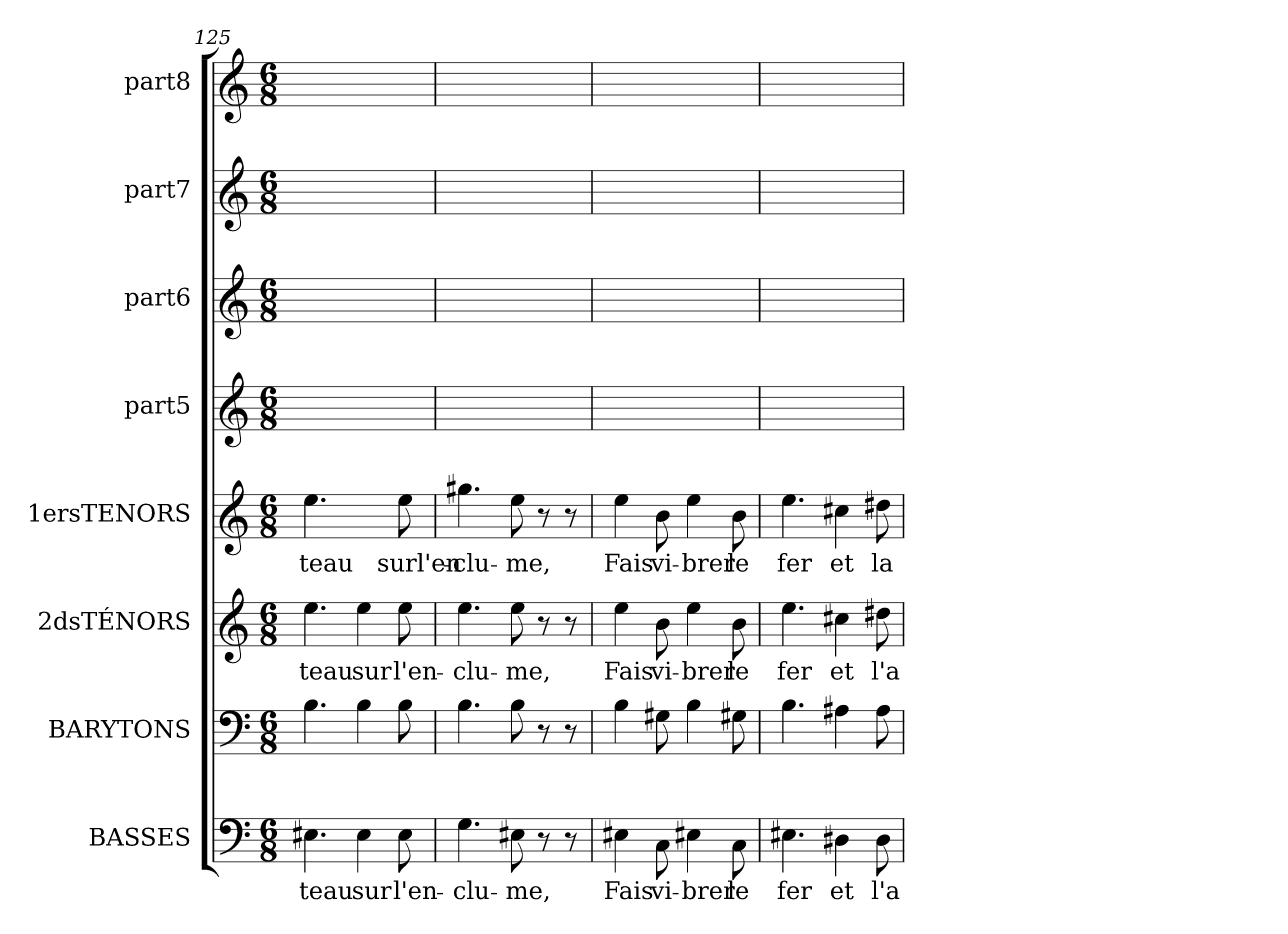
**kern	**text	**kern	**kern	**text	**kern	**text	**kern	**kern	**kern	**kern
*part8	*part8	*part7	*part6	*part6	*part5	*part5	*part4	*part3	*part2	*part1
*staff8	*staff8	*staff7	*staff6	*staff6	*staff5	*staff5	*staff4	*staff3	*staff2	*staff1
*I"BASSES	*	*I"BARYTONS	*I"2dsTÉNORS	*	*I"1ersTENORS	*	*I"part5	*I"part6	*I"part7	*I"part8
*	*	*	*	*	*	*	*I'part5	*I'part6	*I'part7	*I'part8
!!LO:LB:g=z
*clefF4	*	*clefF4	*clefG2	*	*clefG2	*	*clefG2	*clefG2	*clefG2	*clefG2
*k[]	*	*k[]	*k[]	*	*k[]	*	*k[]	*k[]	*k[]	*k[]
*M6/8	*	*M6/8	*M6/8	*	*M6/8	*	*M6/8	*M6/8	*M6/8	*M6/8
=125	=125	=125	=125	=125	=125	=125	=125	=125	=125	=125
4.E#Xi\	teau	4.Bi\	4.eei\	teau	4.eei\	teau	2.ryy	2.ryy	2.ryy	2.ryy
4E#i\	sur	4Bi\	4eei\	sur	4ryy	.	.	.	.	.
8E#i\	l'en-	8Bi\	8eei\	l'en-	8eei\	surl'en-	.	.	.	.
=126	=126	=126	=126	=126	=126	=126	=126	=126	=126	=126
4.Gi\	clu-	4.Bi\	4.eei\	clu-	4.gg#Xi\	clu-	2.ryy	2.ryy	2.ryy	2.ryy
8E#Xi\	me,	8Bi\	8eei\	me,	8eei\	me,	.	.	.	.
8r	.	8r	8r	.	8r	.	.	.	.	.
8r	.	8r	8r	.	8r	.	.	.	.	.
=127	=127	=127	=127	=127	=127	=127	=127	=127	=127	=127
4E#Xi\	Fais	4Bi\	4eei\	Fais	4eei\	Fais	2.ryy	2.ryy	2.ryy	2.ryy
8Ci\	vi-	8G#Xi\	8bi\	vi-	8bi\	vi-	.	.	.	.
4E#Xi\	brer	4Bi\	4eei\	brer	4eei\	brer	.	.	.	.
8Ci\	le	8G#Xi\	8bi\	le	8bi\	le	.	.	.	.
=128	=128	=128	=128	=128	=128	=128	=128	=128	=128	=128
4.E#Xi\	fer	4.Bi\	4.eei\	fer	4.eei\	fer	2.ryy	2.ryy	2.ryy	2.ryy
4D#Xi\	et	4A#Xi\	4cc#Xi\	et	4cc#Xi\	et	.	.	.	.
8D#i\	l'a-	8A#i\	8dd#Xi\	l'a-	8dd#Xi\	la-	.	.	.	.
=	=	=	=	=	=	=	=	=	=	=
*-	*-	*-	*-	*-	*-	*-	*-	*-	*-	*-
